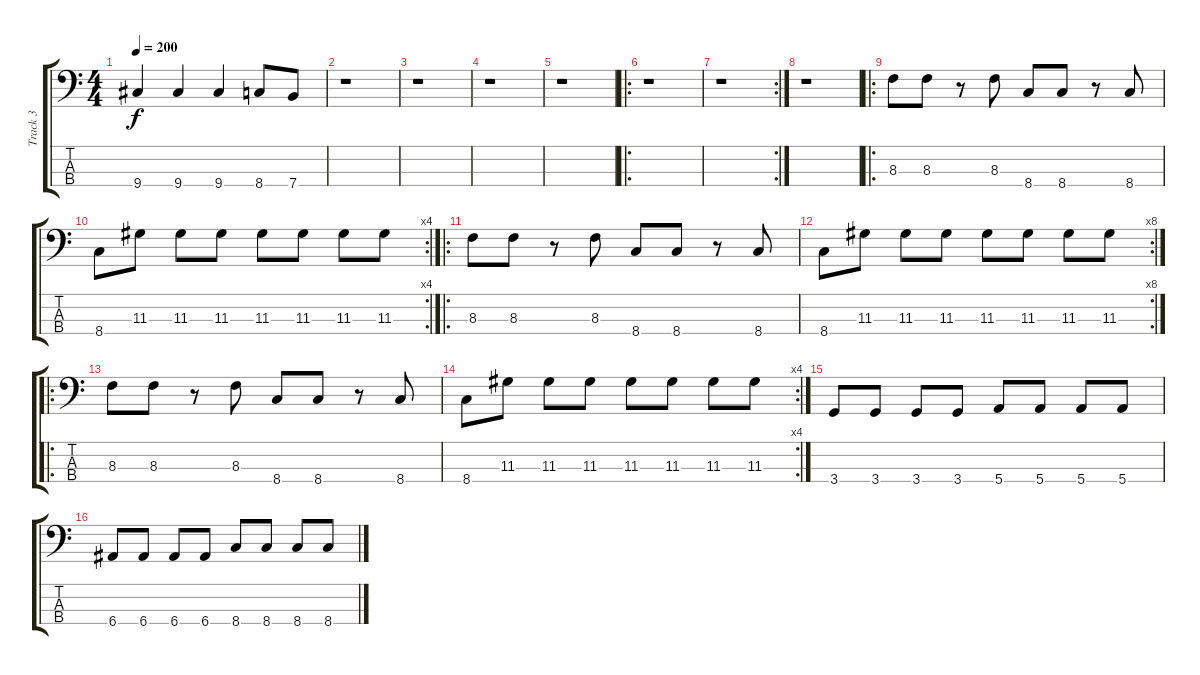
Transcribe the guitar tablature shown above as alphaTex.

\track ("Track 3" "Track 3") {instrument electricbassfinger}
\staff {score tabs}
\tuning (G2 D2 A1 E1) {hide}
\ts (4 4)
\tempo 200
\clef f4
\ks c
9.4.4{dy f} 9.4.4 9.4.4 8.4.8 7.4.8 |
r.1 |
r.1 |
r.1 |
r.1 |
\ro
r.1 |
\rc 2
r.1 |
r.1 |
\ro
8.3.8 8.3.8 r.8 8.3.8 8.4.8 8.4.8 r.8 8.4.8 |
\rc 4
8.4.8 11.3.8 11.3.8 11.3.8 11.3.8 11.3.8 11.3.8 11.3.8 |
\ro
8.3.8 8.3.8 r.8 8.3.8 8.4.8 8.4.8 r.8 8.4.8 |
\rc 8
8.4.8 11.3.8 11.3.8 11.3.8 11.3.8 11.3.8 11.3.8 11.3.8 |
\ro
8.3.8 8.3.8 r.8 8.3.8 8.4.8 8.4.8 r.8 8.4.8 |
\rc 4
8.4.8 11.3.8 11.3.8 11.3.8 11.3.8 11.3.8 11.3.8 11.3.8 |
3.4.8 3.4.8 3.4.8 3.4.8 5.4.8 5.4.8 5.4.8 5.4.8 |
6.4.8 6.4.8 6.4.8 6.4.8 8.4.8 8.4.8 8.4.8 8.4.8
